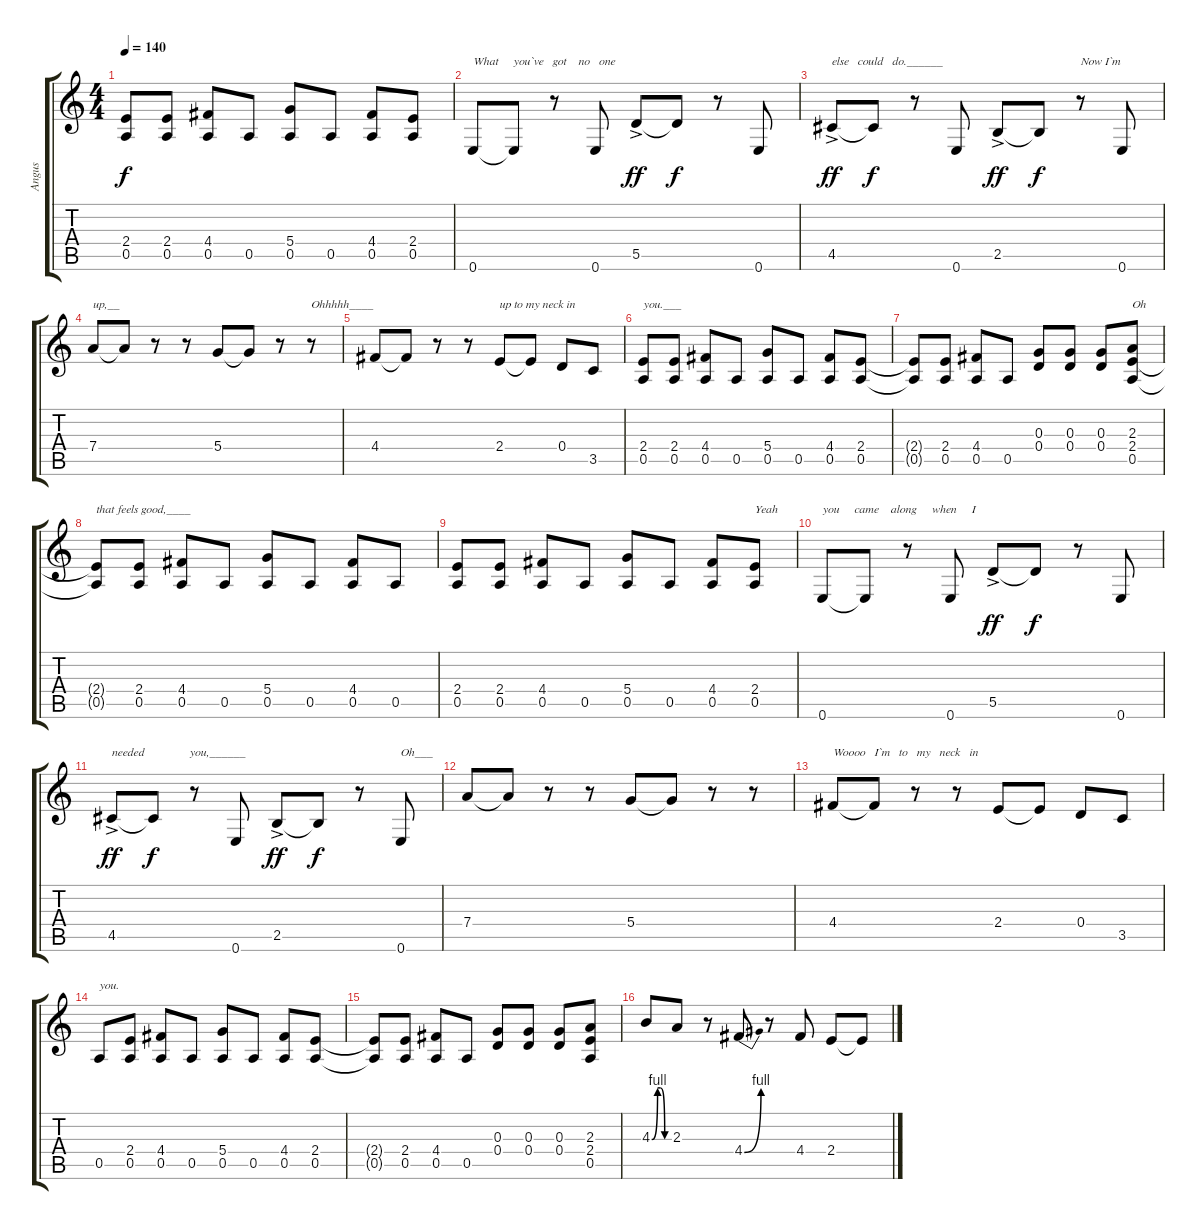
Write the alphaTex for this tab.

\track ("Angus" "Angus") {instrument overdrivenguitar}
\staff {score tabs}
\tuning (E4 B3 G3 D3 A2 E2) {hide}
\ts (4 4)
\tempo 140
\clef g2
\ks c
(2.4{t} 0.5{t}).8{dy f} (2.4 0.5).8 (4.4 0.5).8 0.5.8 (5.4 0.5).8 0.5.8 (4.4 0.5).8 (2.4 0.5).8 |
0.6.8{txt "What     you`ve   got    no   one"} 0.6{t}.8 r.8 0.6.8 5.5{ac}.8{dy ff} 5.5{t}.8{dy f} r.8 0.6.8 |
4.5{ac}.8{txt "else   could   do.______" dy ff} 4.5{t}.8{dy f} r.8 0.6.8 2.5{ac}.8{dy ff} 2.5{t}.8{dy f} r.8{txt "Now I`m"} 0.6.8 |
7.4.8{txt "up,__"} 7.4{t}.8 r.8 r.8 5.4.8 5.4{t}.8 r.8 r.8{txt "Ohhhhh____"} |
4.4.8 4.4{t}.8 r.8 r.8 2.4.8{txt "up to my neck in"} 2.4{t}.8 0.4.8 3.5.8 |
(2.4 0.5).8{txt "you.___"} (2.4 0.5).8 (4.4 0.5).8 0.5.8 (5.4 0.5).8 0.5.8 (4.4 0.5).8 (2.4 0.5).8 |
(2.4{t} 0.5{t}).8 (2.4 0.5).8 (4.4 0.5).8 0.5.8 (0.3 0.4).8 (0.3 0.4).8 (0.3 0.4).8 (2.3 2.4 0.5).8{txt "Oh "} |
(2.4{t} 0.5{t}).8{txt "that feels good,____"} (2.4 0.5).8 (4.4 0.5).8 0.5.8 (5.4 0.5).8 0.5.8 (4.4 0.5).8 0.5.8 |
(2.4 0.5).8 (2.4 0.5).8 (4.4 0.5).8 0.5.8 (5.4 0.5).8 0.5.8 (4.4 0.5).8 (2.4 0.5).8{txt "Yeah"} |
0.6.8{txt "you     came    along     when     I "} 0.6{t}.8 r.8 0.6.8 5.5{ac}.8{dy ff} 5.5{t}.8{dy f} r.8 0.6.8 |
4.5{ac}.8{txt "needed               you,______" dy ff} 4.5{t}.8{dy f} r.8 0.6.8 2.5{ac}.8{dy ff} 2.5{t}.8{dy f} r.8 0.6.8{txt "Oh___"} |
7.4.8 7.4{t}.8 r.8 r.8 5.4.8 5.4{t}.8 r.8 r.8 |
4.4.8{txt "Woooo   I`m   to   my   neck   in"} 4.4{t}.8 r.8 r.8 2.4.8 2.4{t}.8 0.4.8 3.5.8 |
0.5.8{txt "you."} (2.4 0.5).8 (4.4 0.5).8 0.5.8 (5.4 0.5).8 0.5.8 (4.4 0.5).8 (2.4 0.5).8 |
(2.4{t} 0.5{t}).8 (2.4 0.5).8 (4.4 0.5).8 0.5.8 (0.3 0.4).8 (0.3 0.4).8 (0.3 0.4).8 (2.3 2.4 0.5).8 |
4.3{be (custom 0 0 20 4 30 4 45 0 60 0)}.8 2.3.8 r.8 4.4{be (bend 0 0 60 4)}.8 r.8 4.4.8 2.4.8 2.4{t}.8
